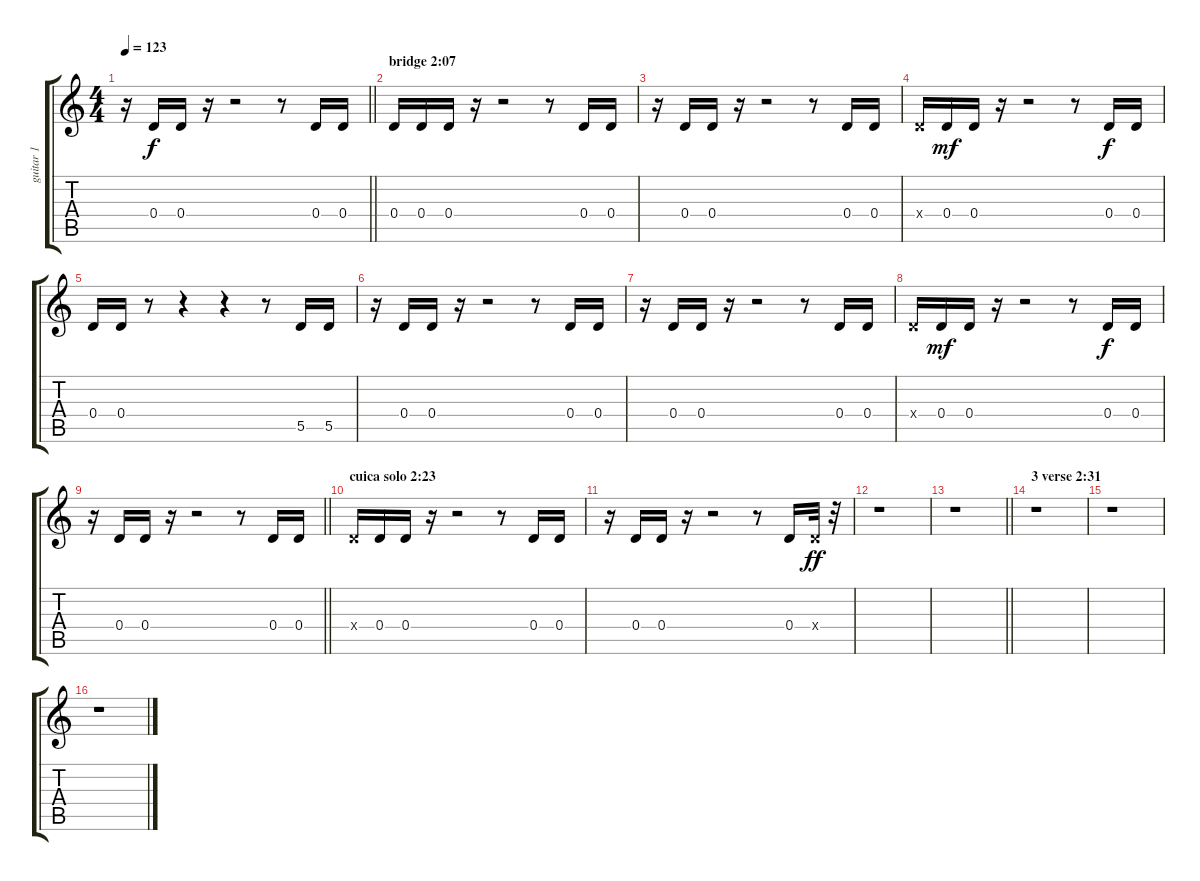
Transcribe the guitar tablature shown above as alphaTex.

\track ("guitar 1" "guitar 1") {instrument electricguitarmuted}
\staff {score tabs}
\tuning (E4 B3 G3 D3 A2 E2) {hide}
\ts (4 4)
\tempo 123
\clef g2
\barLineRight lightlight
\ks c
r.16{dy f} 0.4.16 0.4.16 r.16 r.2 r.8 0.4.16 0.4.16 |
\section ("" "bridge 2:07")
0.4.16 0.4.16 0.4.16 r.16 r.2 r.8 0.4.16 0.4.16 |
r.16 0.4.16 0.4.16 r.16 r.2 r.8 0.4.16 0.4.16 |
0.4{x}.16 0.4.16{dy mf} 0.4.16 r.16 r.2 r.8 0.4.16{dy f} 0.4.16 |
0.4.16 0.4.16 r.8 r.4 r.4 r.8 5.5.16 5.5.16 |
r.16 0.4.16 0.4.16 r.16 r.2 r.8 0.4.16 0.4.16 |
r.16 0.4.16 0.4.16 r.16 r.2 r.8 0.4.16 0.4.16 |
0.4{x}.16 0.4.16{dy mf} 0.4.16 r.16 r.2 r.8 0.4.16{dy f} 0.4.16 |
\barLineRight lightlight
r.16 0.4.16 0.4.16 r.16 r.2 r.8 0.4.16 0.4.16 |
\section ("" "cuica solo 2:23")
0.4{x}.16 0.4.16 0.4.16 r.16 r.2 r.8 0.4.16 0.4.16 |
r.16 0.4.16 0.4.16 r.16 r.2 r.8 0.4.16 0.4{x}.32{dy ff} r.32 |
r.1 |
\barLineRight lightlight
r.1 |
\section ("" "3 verse 2:31")
r.1 |
r.1 |
r.1
